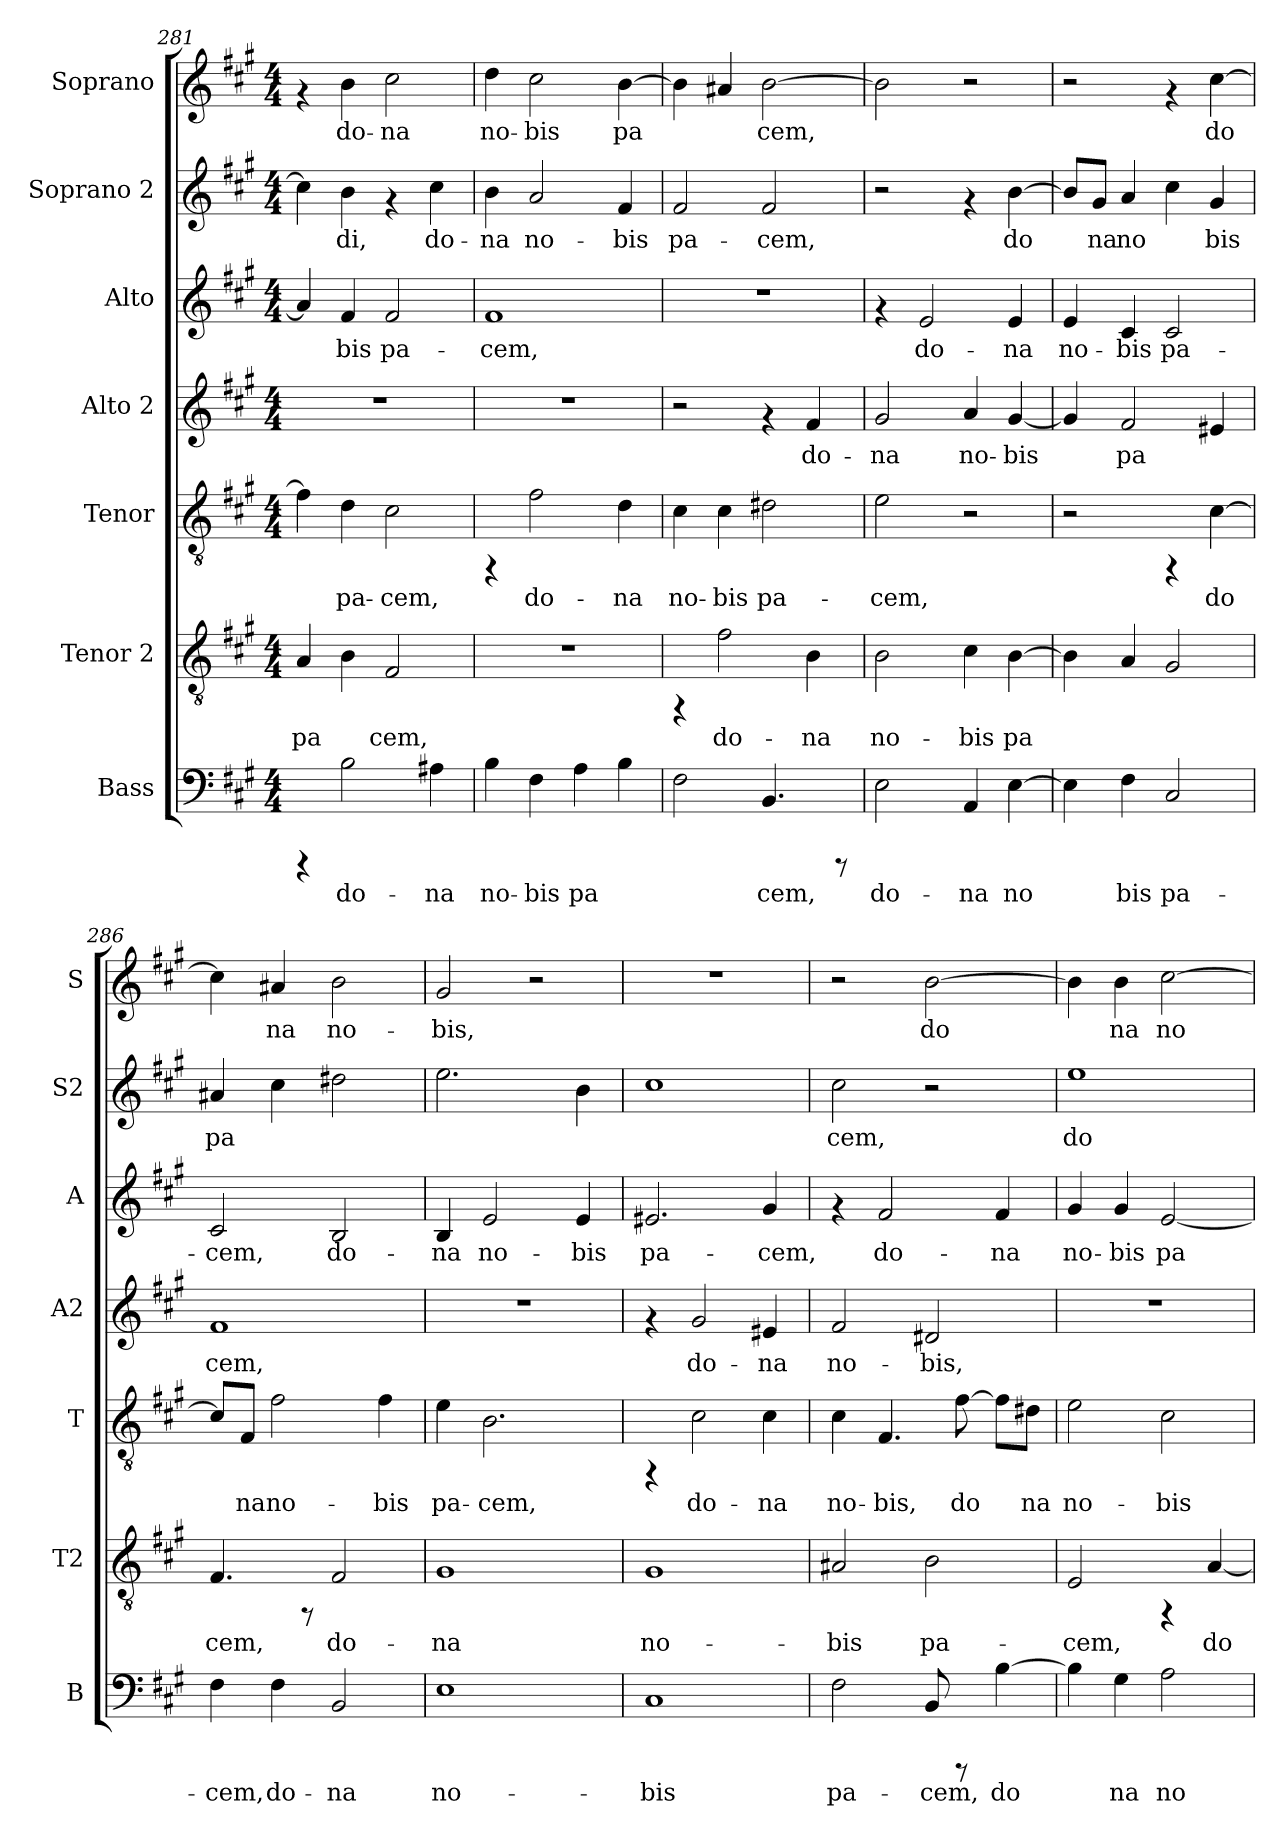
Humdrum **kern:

**kern	**text	**kern	**text	**kern	**text	**kern	**text	**kern	**text	**kern	**text	**kern	**text
*part7	*part7	*part6	*part6	*part5	*part5	*part4	*part4	*part3	*part3	*part2	*part2	*part1	*part1
*staff7	*staff7	*staff6	*staff6	*staff5	*staff5	*staff4	*staff4	*staff3	*staff3	*staff2	*staff2	*staff1	*staff1
*I"Bass	*	*I"Tenor 2	*	*I"Tenor	*	*I"Alto 2	*	*I"Alto	*	*I"Soprano 2	*	*I"Soprano	*
*I'B	*	*I'T2	*	*I'T	*	*I'A2	*	*I'A	*	*I'S2	*	*I'S	*
*clefF4	*	*clefGv2	*	*clefGv2	*	*clefG2	*	*clefG2	*	*clefG2	*	*clefG2	*
*k[f#c#g#]	*	*k[f#c#g#]	*	*k[f#c#g#]	*	*k[f#c#g#]	*	*k[f#c#g#]	*	*k[f#c#g#]	*	*k[f#c#g#]	*
*A:	*	*A:	*	*A:	*	*A:	*	*A:	*	*A:	*	*A:	*
*M4/4	*	*M4/4	*	*M4/4	*	*M4/4	*	*M4/4	*	*M4/4	*	*M4/4	*
=281	=281	=281	=281	=281	=281	=281	=281	=281	=281	=281	=281	=281	=281
!	!	!	!LO:LY:b:cj	!	!LO:LY:b:cj	!	!	!	!LO:LY:b:cj	!	!LO:LY:b:cj	!	!
4rCCC	.	4A/	pa-	4f#\]	.	1r	.	4a/]	--	4cc#\]	--	4rf	.
!	!LO:LY:b:cj	!	!LO:LY:b:cj	!	!LO:LY:b:cj	!	!	!	!LO:LY:b:cj	!	!LO:LY:b:cj	!	!LO:LY:b:cj
2B\	do-	4B\	--	4d\	pa-	.	.	4f#/	-bis	4b\	-di,	4b\	do-
!	!	!	!LO:LY:b:cj	!	!LO:LY:b:cj	!	!	!	!LO:LY:b:cj	!	!	!	!LO:LY:b:cj
.	.	2F#/	-cem,	2c#\	-cem,	.	.	2f#/	pa-	4rf	.	2cc#\	-na
!	!LO:LY:b:cj	!	!	!	!	!	!	!	!	!	!LO:LY:b:cj	!	!
4A#X\	-na	.	.	.	.	.	.	.	.	4cc#\	do-	.	.
=282	=282	=282	=282	=282	=282	=282	=282	=282	=282	=282	=282	=282	=282
!	!LO:LY:b:cj	!	!	!	!	!	!	!	!LO:LY:b:cj	!	!LO:LY:b:cj	!	!LO:LY:b:cj
4B\	no-	1r	.	4rFF	.	1r	.	1f#	-cem,	4b\	-na	4dd\	no-
!	!LO:LY:b:cj	!	!	!	!LO:LY:b:cj	!	!	!	!	!	!LO:LY:b:cj	!	!LO:LY:b:cj
4F#\	-bis	.	.	2f#\	do-	.	.	.	.	2a/	no-	2cc#\	-bis
!	!LO:LY:b:cj	!	!	!	!	!	!	!	!	!	!	!	!
4A\	pa-	.	.	.	.	.	.	.	.	.	.	.	.
!	!LO:LY:b:cj	!	!	!	!LO:LY:b:cj	!	!	!	!	!	!LO:LY:b:cj	!	!LO:LY:b:cj
4B\	--	.	.	4d\	-na	.	.	.	.	4f#/	-bis	[>4b\	pa-
=283	=283	=283	=283	=283	=283	=283	=283	=283	=283	=283	=283	=283	=283
!	!LO:LY:b:cj	!	!	!	!LO:LY:b:cj	!	!	!	!	!	!LO:LY:b:cj	!	!LO:LY:b:cj
2F#\	--	4rFF	.	4c#\	no-	2r	.	1r	.	2f#/	pa-	4b\]	--
!	!	!	!LO:LY:b:cj	!	!LO:LY:b:cj	!	!	!	!	!	!	!	!LO:LY:b:cj
.	.	2f#\	do-	4c#\	-bis	.	.	.	.	.	.	4a#X/	--
!	!LO:LY:b:cj	!	!	!	!LO:LY:b:cj	!	!	!	!	!	!LO:LY:b:cj	!	!LO:LY:b:cj
4.BB/	-cem,	.	.	2d#X\	pa-	4rf	.	.	.	2f#/	-cem,	[>2b\	-cem,
!	!	!	!LO:LY:b:cj	!	!	!	!LO:LY:b:cj	!	!	!	!	!	!
.	.	4B\	-na	.	.	4f#/	do-	.	.	.	.	.	.
8rCCC	.	.	.	.	.	.	.	.	.	.	.	.	.
=284	=284	=284	=284	=284	=284	=284	=284	=284	=284	=284	=284	=284	=284
!	!LO:LY:b:cj	!	!LO:LY:b:cj	!	!LO:LY:b:cj	!	!LO:LY:b:cj	!	!	!	!	!	!LO:LY:b:cj
2E\	do-	2B\	no-	2e\	-cem,	2g#/	-na	4rf	.	2r	.	2b\]	.
!	!	!	!	!	!	!	!	!	!LO:LY:b:cj	!	!	!	!
.	.	.	.	.	.	.	.	2e/	do-	.	.	.	.
!	!LO:LY:b:cj	!	!LO:LY:b:cj	!	!	!	!LO:LY:b:cj	!	!	!	!	!	!
4AA/	-na	4c#\	-bis	2r	.	4a/	no-	.	.	4rf	.	2r	.
!	!LO:LY:b:cj	!	!LO:LY:b:cj	!	!	!	!LO:LY:b:cj	!	!LO:LY:b:cj	!	!LO:LY:b:cj	!	!
[>4E\	no-	[>4B\	pa-	.	.	[<4g#/	-bis	4e/	-na	[>4b\	do-	.	.
!!LO:PB:g=z
=285	=285	=285	=285	=285	=285	=285	=285	=285	=285	=285	=285	=285	=285
!	!LO:LY:b:cj	!	!LO:LY:b:cj	!	!	!	!LO:LY:b:cj	!	!LO:LY:b:cj	!	!LO:LY:b:cj	!	!
4E\]	--	4B\]	--	2r	.	4g#/]	.	4e/	no-	8b/L]	--	2r	.
!	!	!	!	!	!	!	!	!	!	!	!LO:LY:b:cj	!	!
.	.	.	.	.	.	.	.	.	.	8g#/J	-na	.	.
!	!LO:LY:b:cj	!	!LO:LY:b:cj	!	!	!	!LO:LY:b:cj	!	!LO:LY:b:cj	!	!LO:LY:b:cj	!	!
4F#\	-bis	4A/	--	.	.	2f#/	pa-	4c#/	-bis	4a/	no-	.	.
!	!LO:LY:b:cj	!	!LO:LY:b:cj	!	!	!	!	!	!LO:LY:b:cj	!	!LO:LY:b:cj	!	!
2C#/	pa-	2G#/	--	4rFF	.	.	.	2c#/	pa-	4cc#\	--	4rf	.
!	!	!	!	!	!LO:LY:b:cj	!	!LO:LY:b:cj	!	!	!	!LO:LY:b:cj	!	!LO:LY:b:cj
.	.	.	.	[>4c#\	do-	4e#X/	--	.	.	4g#/	-bis	[>4cc#\	do-
=286	=286	=286	=286	=286	=286	=286	=286	=286	=286	=286	=286	=286	=286
!	!LO:LY:b:cj	!	!LO:LY:b:cj	!	!LO:LY:b:cj	!	!LO:LY:b:cj	!	!LO:LY:b:cj	!	!LO:LY:b:cj	!	!LO:LY:b:cj
4F#\	-cem,	4.F#/	-cem,	8c#/L]	--	1f#	-cem,	2c#/	-cem,	4a#X/	pa-	4cc#\]	--
!	!	!	!	!	!LO:LY:b:cj	!	!	!	!	!	!	!	!
.	.	.	.	8F#/J	-na	.	.	.	.	.	.	.	.
!	!LO:LY:b:cj	!	!	!	!LO:LY:b:cj	!	!	!	!	!	!LO:LY:b:cj	!	!LO:LY:b:cj
4F#\	do-	.	.	2f#\	no-	.	.	.	.	4cc#\	--	4a#X/	-na
.	.	8rFF	.	.	.	.	.	.	.	.	.	.	.
!	!LO:LY:b:cj	!	!LO:LY:b:cj	!	!	!	!	!	!LO:LY:b:cj	!	!LO:LY:b:cj	!	!LO:LY:b:cj
2BB/	-na	2F#/	do-	.	.	.	.	2B/	do-	2dd#X\	--	2b\	no-
!	!	!	!	!	!LO:LY:b:cj	!	!	!	!	!	!	!	!
.	.	.	.	4f#\	-bis	.	.	.	.	.	.	.	.
=287	=287	=287	=287	=287	=287	=287	=287	=287	=287	=287	=287	=287	=287
!	!LO:LY:b:cj	!	!LO:LY:b:cj	!	!LO:LY:b:cj	!	!	!	!LO:LY:b:cj	!	!LO:LY:b:cj	!	!LO:LY:b:cj
1E	no-	1G#	-na	4e\	pa-	1r	.	4B/	-na	2.ee\	--	2g#/	-bis,
!	!	!	!	!	!LO:LY:b:cj	!	!	!	!LO:LY:b:cj	!	!	!	!
.	.	.	.	2.B\	-cem,	.	.	2e/	no-	.	.	.	.
.	.	.	.	.	.	.	.	.	.	.	.	2r	.
!	!	!	!	!	!	!	!	!	!LO:LY:b:cj	!	!LO:LY:b:cj	!	!
.	.	.	.	.	.	.	.	4e/	-bis	4b\	--	.	.
=288	=288	=288	=288	=288	=288	=288	=288	=288	=288	=288	=288	=288	=288
!	!LO:LY:b:cj	!	!LO:LY:b:cj	!	!	!	!	!	!LO:LY:b:cj	!	!LO:LY:b:cj	!	!
1C#	-bis	1G#	no-	4rFF	.	4rf	.	2.e#X/	pa-	1cc#	--	1r	.
!	!	!	!	!	!LO:LY:b:cj	!	!LO:LY:b:cj	!	!	!	!	!	!
.	.	.	.	2c#\	do-	2g#/	do-	.	.	.	.	.	.
!	!	!	!	!	!LO:LY:b:cj	!	!LO:LY:b:cj	!	!LO:LY:b:cj	!	!	!	!
.	.	.	.	4c#\	-na	4e#X/	-na	4g#/	-cem,	.	.	.	.
=289	=289	=289	=289	=289	=289	=289	=289	=289	=289	=289	=289	=289	=289
!	!LO:LY:b:cj	!	!LO:LY:b:cj	!	!LO:LY:b:cj	!	!LO:LY:b:cj	!	!	!	!LO:LY:b:cj	!	!
2F#\	pa-	2A#X/	-bis	4c#\	no-	2f#/	no-	4rf	.	2cc#\	-cem,	2r	.
!	!	!	!	!	!LO:LY:b:cj	!	!	!	!LO:LY:b:cj	!	!	!	!
.	.	.	.	4.F#/	-bis,	.	.	2f#/	do-	.	.	.	.
!	!LO:LY:b:cj	!	!LO:LY:b:cj	!	!	!	!LO:LY:b:cj	!	!	!	!	!	!LO:LY:b:cj
8BB/	-cem,	2B\	pa-	.	.	2d#X/	-bis,	.	.	2r	.	[>2b\	do-
!	!	!	!	!	!LO:LY:b:cj	!	!	!	!	!	!	!	!
8rCCC	.	.	.	[>8f#\	do-	.	.	.	.	.	.	.	.
!	!LO:LY:b:cj	!	!	!	!LO:LY:b:cj	!	!	!	!LO:LY:b:cj	!	!	!	!
[>4B\	do-	.	.	8f#\L]	--	.	.	4f#/	-na	.	.	.	.
!	!	!	!	!	!LO:LY:b:cj	!	!	!	!	!	!	!	!
.	.	.	.	8d#X\J	-na	.	.	.	.	.	.	.	.
=290	=290	=290	=290	=290	=290	=290	=290	=290	=290	=290	=290	=290	=290
!	!LO:LY:b:cj	!	!LO:LY:b:cj	!	!LO:LY:b:cj	!	!	!	!LO:LY:b:cj	!	!LO:LY:b:cj	!	!LO:LY:b:cj
4B\]	--	2E/	-cem,	2e\	no-	1r	.	4g#/	no-	1ee	do-	4b\]	--
!	!LO:LY:b:cj	!	!	!	!	!	!	!	!LO:LY:b:cj	!	!	!	!LO:LY:b:cj
4G#\	-na	.	.	.	.	.	.	4g#/	-bis	.	.	4b\	-na
!	!LO:LY:b:cj	!	!	!	!LO:LY:b:cj	!	!	!	!LO:LY:b:cj	!	!	!	!LO:LY:b:cj
2A\	no-	4rFF	.	2c#\	-bis	.	.	[<2e/	pa-	.	.	[>2cc#\	no-
!	!	!	!LO:LY:b:cj	!	!	!	!	!	!	!	!	!	!
.	.	[<4A/	do-	.	.	.	.	.	.	.	.	.	.
=	=	=	=	=	=	=	=	=	=	=	=	=	=
*-	*-	*-	*-	*-	*-	*-	*-	*-	*-	*-	*-	*-	*-
